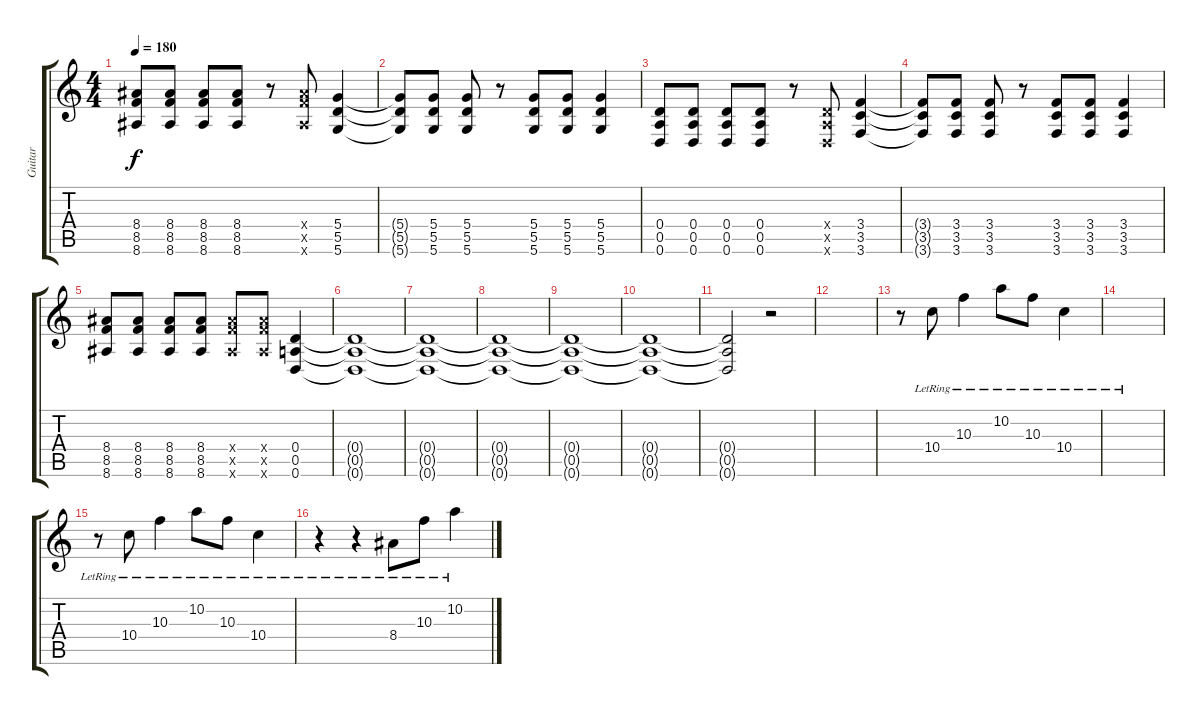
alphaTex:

\track ("Guitar" "Guitar") {instrument distortionguitar}
\staff {score tabs}
\tuning (E4 B3 G3 D3 A2 D2) {hide}
\ts (4 4)
\tempo 180
\clef g2
\ks c
(8.4 8.5 8.6).8{dy f instrument distortionguitar} (8.4 8.5 8.6).8 (8.4 8.5 8.6).8 (8.4 8.5 8.6).8 r.8 (8.4{x} 8.5{x} 8.6{x}).8 (5.4 5.5 5.6).4 |
(5.4{t} 5.5{t} 5.6{t}).8 (5.4 5.5 5.6).8 (5.4 5.5 5.6).8 r.8 (5.4 5.5 5.6).8 (5.4 5.5 5.6).8 (5.4 5.5 5.6).4 |
(0.4 0.5 0.6).8{instrument distortionguitar} (0.4 0.5 0.6).8 (0.4 0.5 0.6).8 (0.4 0.5 0.6).8 r.8 (0.4{x} 0.5{x} 0.6{x}).8 (3.4 3.5 3.6).4 |
(3.4{t} 3.5{t} 3.6{t}).8 (3.4 3.5 3.6).8 (3.4 3.5 3.6).8 r.8 (3.4 3.5 3.6).8 (3.4 3.5 3.6).8 (3.4 3.5 3.6).4 |
(8.4 8.5 8.6).8 (8.4 8.5 8.6).8 (8.4 8.5 8.6).8 (8.4 8.5 8.6).8 (8.4{x} 8.5{x} 8.6{x}).8 (8.4{x} 8.5{x} 8.6{x}).8 (0.4 0.5 0.6).4 |
(0.4{t} 0.5{t} 0.6{t}).1 |
(0.4{t} 0.5{t} 0.6{t}).1 |
(0.4{t} 0.5{t} 0.6{t}).1 |
(0.4{t} 0.5{t} 0.6{t}).1 |
(0.4{t} 0.5{t} 0.6{t}).1 |
(0.4{t} 0.5{t} 0.6{t}).2 r.2 |
|
r.8 10.4{lr}.8 10.3{lr}.4 10.2{lr}.8 10.3{lr}.8 10.4{lr}.4 |
|
r.8 10.4{lr}.8 10.3{lr}.4 10.2{lr}.8 10.3{lr}.8 10.4{lr}.4 |
r.4 r.4 8.4{lr}.8 10.3{lr}.8 10.2{lr}.4
